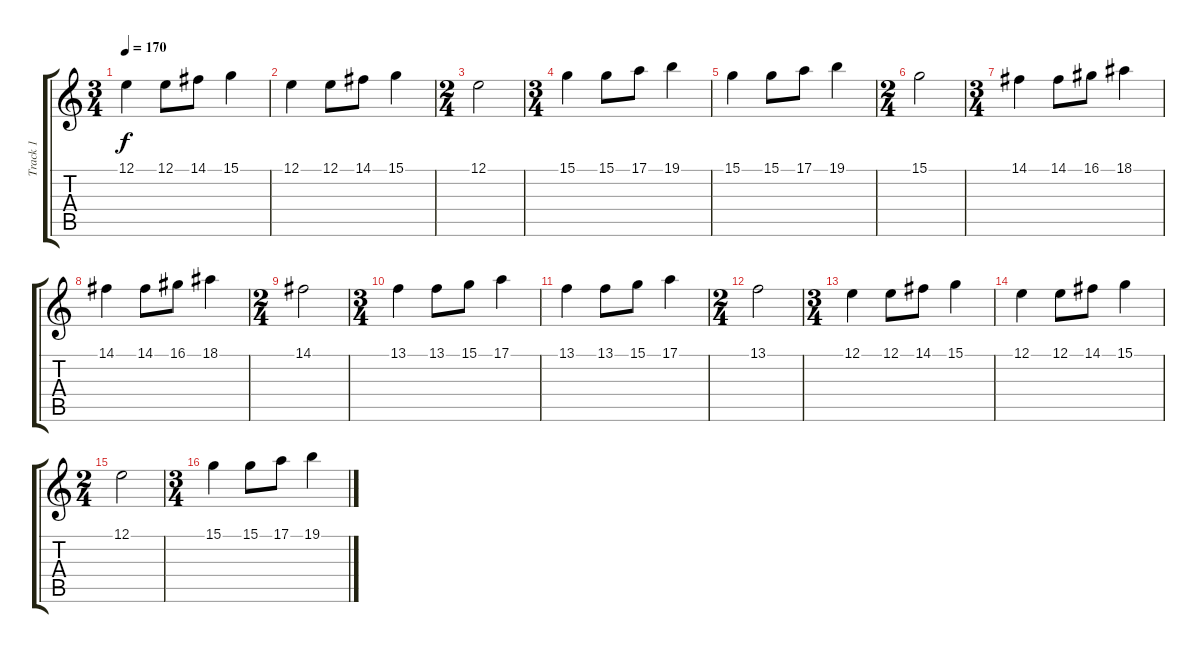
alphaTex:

\track ("Track 1" "Track 1") {instrument acousticgrandpiano}
\staff {score tabs}
\tuning (E4 B3 G3 D3 A2 E2) {hide}
\ts (3 4)
\tempo 170
\clef g2
\ks c
12.1.4{dy f} 12.1.8 14.1.8 15.1.4 |
12.1.4 12.1.8 14.1.8 15.1.4 |
\ts (2 4)
12.1.2 |
\ts (3 4)
15.1.4 15.1.8 17.1.8 19.1.4 |
15.1.4 15.1.8 17.1.8 19.1.4 |
\ts (2 4)
15.1.2 |
\ts (3 4)
14.1.4 14.1.8 16.1.8 18.1.4 |
14.1.4 14.1.8 16.1.8 18.1.4 |
\ts (2 4)
14.1.2 |
\ts (3 4)
13.1.4 13.1.8 15.1.8 17.1.4 |
13.1.4 13.1.8 15.1.8 17.1.4 |
\ts (2 4)
13.1.2 |
\ts (3 4)
12.1.4 12.1.8 14.1.8 15.1.4 |
12.1.4 12.1.8 14.1.8 15.1.4 |
\ts (2 4)
12.1.2 |
\ts (3 4)
15.1.4 15.1.8 17.1.8 19.1.4
